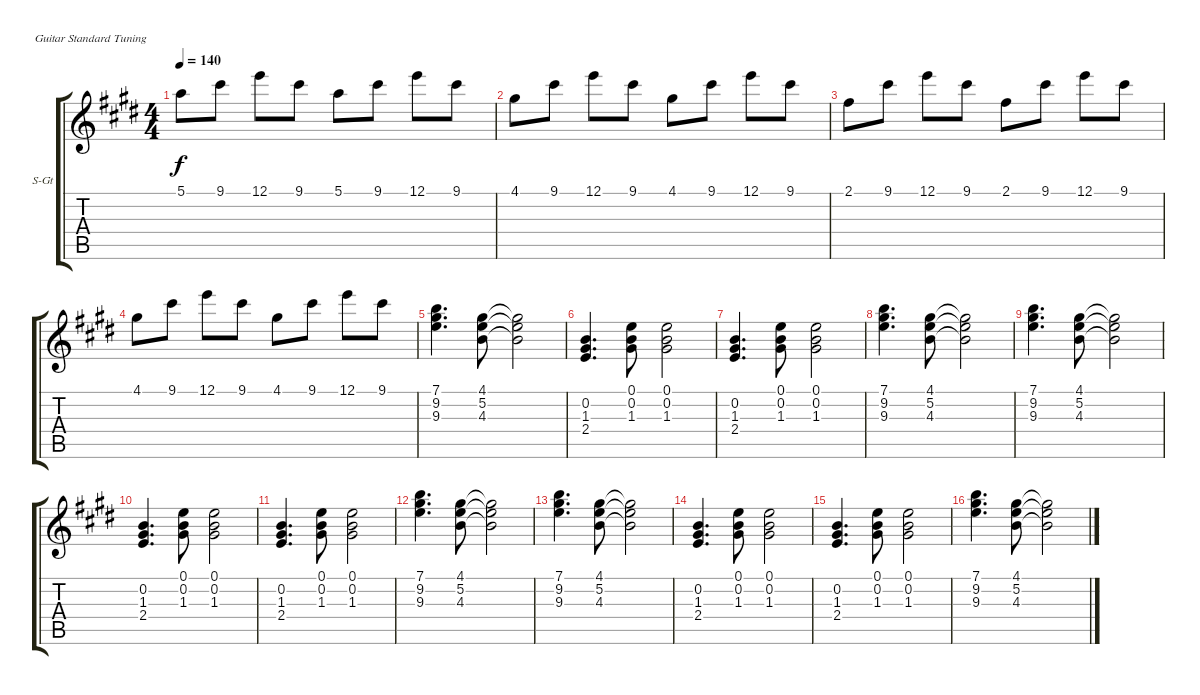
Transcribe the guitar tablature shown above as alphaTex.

\bracketExtendMode groupsimilarinstruments
\firstSystemTrackNameOrientation horizontal
\otherSystemsTrackNameOrientation horizontal
\track ("Piano" "S-Gt") {instrument brightacousticpiano}
\staff {score tabs}
\tuning (E4 B3 G3 D3 A2 E2)
\displaytranspose 12
\ts (4 4)
\tempo 140
\clef g2
\ks e
5.1.8{dy f} 9.1.8 12.1.8 9.1.8 5.1.8 9.1.8 12.1.8 9.1.8 |
4.1.8 9.1.8 12.1.8 9.1.8 4.1.8 9.1.8 12.1.8 9.1.8 |
2.1.8 9.1.8 12.1.8 9.1.8 2.1.8 9.1.8 12.1.8 9.1.8 |
4.1.8 9.1.8 12.1.8 9.1.8 4.1.8 9.1.8 12.1.8 9.1.8 |
(7.1 9.2 9.3).4{d} (4.1 5.2 4.3).8 (4.1{t} 5.2{t} 4.3{t}).2 |
(0.2 1.3 2.4).4{d} (0.1 0.2 1.3).8 (0.1 0.2 1.3).2 |
(0.2 1.3 2.4).4{d} (0.1 0.2 1.3).8 (0.1 0.2 1.3).2 |
(7.1 9.2 9.3).4{d} (4.1 5.2 4.3).8 (4.1{t} 5.2{t} 4.3{t}).2 |
(7.1 9.2 9.3).4{d} (4.1 5.2 4.3).8 (4.1{t} 5.2{t} 4.3{t}).2 |
(0.2 1.3 2.4).4{d} (0.1 0.2 1.3).8 (0.1 0.2 1.3).2 |
(0.2 1.3 2.4).4{d} (0.1 0.2 1.3).8 (0.1 0.2 1.3).2 |
(7.1 9.2 9.3).4{d} (4.1 5.2 4.3).8 (4.1{t} 5.2{t} 4.3{t}).2 |
(7.1 9.2 9.3).4{d} (4.1 5.2 4.3).8 (4.1{t} 5.2{t} 4.3{t}).2 |
(0.2 1.3 2.4).4{d} (0.1 0.2 1.3).8 (0.1 0.2 1.3).2 |
(0.2 1.3 2.4).4{d} (0.1 0.2 1.3).8 (0.1 0.2 1.3).2 |
(7.1 9.2 9.3).4{d} (4.1 5.2 4.3).8 (4.1{t} 5.2{t} 4.3{t}).2
